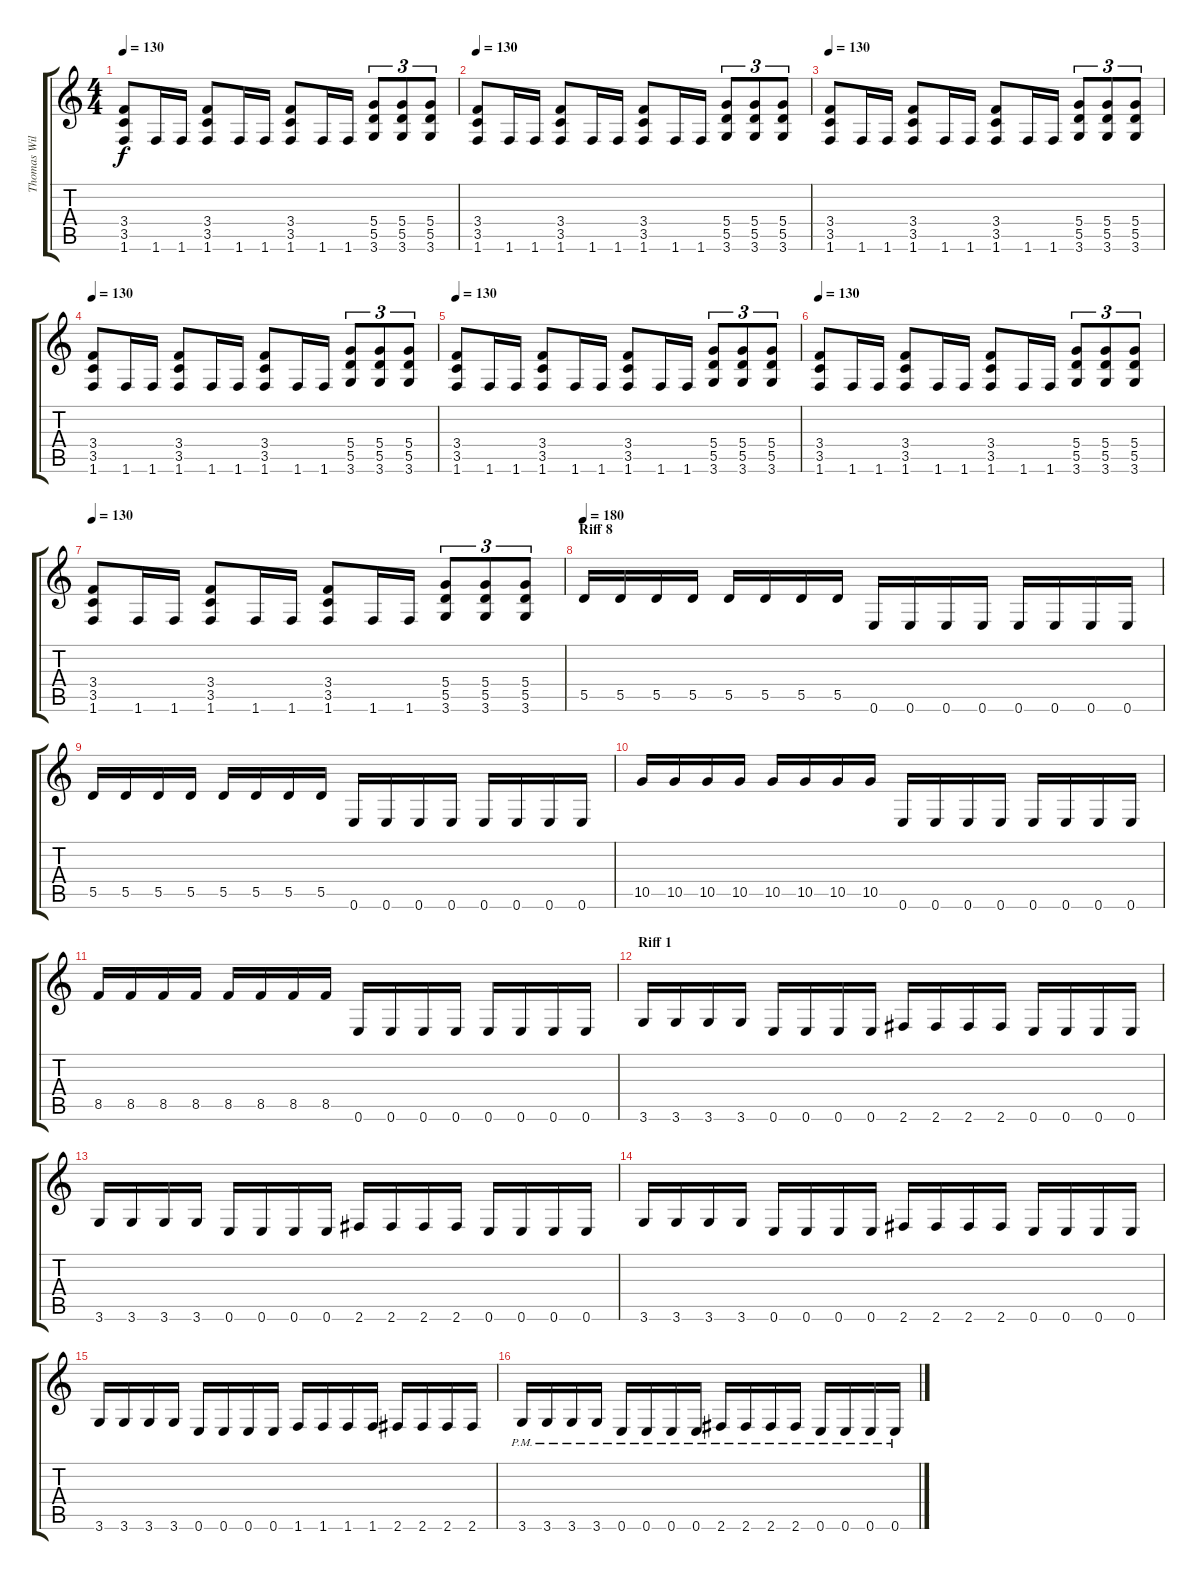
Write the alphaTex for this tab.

\track ("Thomas Wilkinson" "Thomas Wil") {instrument distortionguitar}
\staff {score tabs}
\tuning (E4 B3 G3 D3 A2 E2) {hide}
\ts (4 4)
\tempo 130
\clef g2
\ks c
(3.4 3.5 1.6).8{dy f} 1.6.16 1.6.16 (3.4 3.5 1.6).8 1.6.16 1.6.16 (3.4 3.5 1.6).8 1.6.16 1.6.16 (5.4 5.5 3.6).8{tu (3 2)} (5.4 5.5 3.6).8{tu (3 2)} (5.4 5.5 3.6).8{tu (3 2)} |
\tempo 130
(3.4 3.5 1.6).8 1.6.16 1.6.16 (3.4 3.5 1.6).8 1.6.16 1.6.16 (3.4 3.5 1.6).8 1.6.16 1.6.16 (5.4 5.5 3.6).8{tu (3 2)} (5.4 5.5 3.6).8{tu (3 2)} (5.4 5.5 3.6).8{tu (3 2)} |
\tempo 130
(3.4 3.5 1.6).8 1.6.16 1.6.16 (3.4 3.5 1.6).8 1.6.16 1.6.16 (3.4 3.5 1.6).8 1.6.16 1.6.16 (5.4 5.5 3.6).8{tu (3 2)} (5.4 5.5 3.6).8{tu (3 2)} (5.4 5.5 3.6).8{tu (3 2)} |
\tempo 130
(3.4 3.5 1.6).8 1.6.16 1.6.16 (3.4 3.5 1.6).8 1.6.16 1.6.16 (3.4 3.5 1.6).8 1.6.16 1.6.16 (5.4 5.5 3.6).8{tu (3 2)} (5.4 5.5 3.6).8{tu (3 2)} (5.4 5.5 3.6).8{tu (3 2)} |
\tempo 130
(3.4 3.5 1.6).8 1.6.16 1.6.16 (3.4 3.5 1.6).8 1.6.16 1.6.16 (3.4 3.5 1.6).8 1.6.16 1.6.16 (5.4 5.5 3.6).8{tu (3 2)} (5.4 5.5 3.6).8{tu (3 2)} (5.4 5.5 3.6).8{tu (3 2)} |
\tempo 130
(3.4 3.5 1.6).8 1.6.16 1.6.16 (3.4 3.5 1.6).8 1.6.16 1.6.16 (3.4 3.5 1.6).8 1.6.16 1.6.16 (5.4 5.5 3.6).8{tu (3 2)} (5.4 5.5 3.6).8{tu (3 2)} (5.4 5.5 3.6).8{tu (3 2)} |
\tempo 130
(3.4 3.5 1.6).8 1.6.16 1.6.16 (3.4 3.5 1.6).8 1.6.16 1.6.16 (3.4 3.5 1.6).8 1.6.16 1.6.16 (5.4 5.5 3.6).8{tu (3 2)} (5.4 5.5 3.6).8{tu (3 2)} (5.4 5.5 3.6).8{tu (3 2)} |
\section ("" "Riff 8")
\tempo 180
5.5.16 5.5.16 5.5.16 5.5.16 5.5.16 5.5.16 5.5.16 5.5.16 0.6.16 0.6.16 0.6.16 0.6.16 0.6.16 0.6.16 0.6.16 0.6.16 |
5.5.16 5.5.16 5.5.16 5.5.16 5.5.16 5.5.16 5.5.16 5.5.16 0.6.16 0.6.16 0.6.16 0.6.16 0.6.16 0.6.16 0.6.16 0.6.16 |
10.5.16 10.5.16 10.5.16 10.5.16 10.5.16 10.5.16 10.5.16 10.5.16 0.6.16 0.6.16 0.6.16 0.6.16 0.6.16 0.6.16 0.6.16 0.6.16 |
8.5.16 8.5.16 8.5.16 8.5.16 8.5.16 8.5.16 8.5.16 8.5.16 0.6.16 0.6.16 0.6.16 0.6.16 0.6.16 0.6.16 0.6.16 0.6.16 |
\section ("" "Riff 1")
3.6.16 3.6.16 3.6.16 3.6.16 0.6.16 0.6.16 0.6.16 0.6.16 2.6.16 2.6.16 2.6.16 2.6.16 0.6.16 0.6.16 0.6.16 0.6.16 |
3.6.16 3.6.16 3.6.16 3.6.16 0.6.16 0.6.16 0.6.16 0.6.16 2.6.16 2.6.16 2.6.16 2.6.16 0.6.16 0.6.16 0.6.16 0.6.16 |
3.6.16 3.6.16 3.6.16 3.6.16 0.6.16 0.6.16 0.6.16 0.6.16 2.6.16 2.6.16 2.6.16 2.6.16 0.6.16 0.6.16 0.6.16 0.6.16 |
3.6.16 3.6.16 3.6.16 3.6.16 0.6.16 0.6.16 0.6.16 0.6.16 1.6.16 1.6.16 1.6.16 1.6.16 2.6.16 2.6.16 2.6.16 2.6.16 |
3.6{pm}.16 3.6{pm}.16 3.6{pm}.16 3.6{pm}.16 0.6{pm}.16 0.6{pm}.16 0.6{pm}.16 0.6{pm}.16 2.6{pm}.16 2.6{pm}.16 2.6{pm}.16 2.6{pm}.16 0.6{pm}.16 0.6{pm}.16 0.6{pm}.16 0.6{pm}.16
